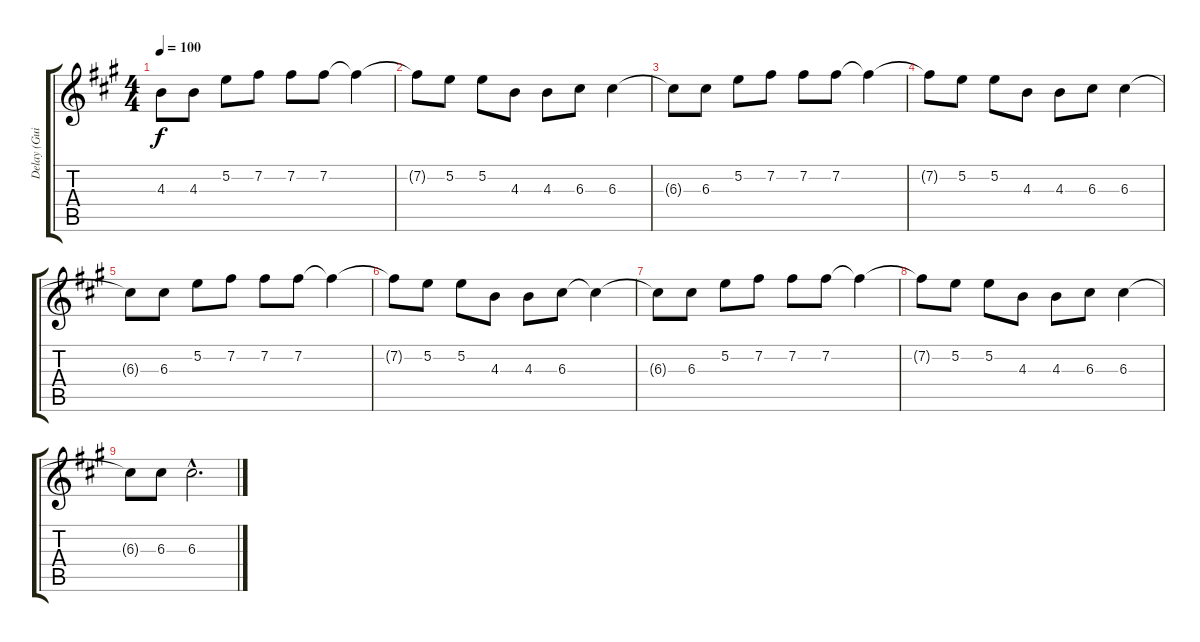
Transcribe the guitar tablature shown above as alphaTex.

\track ("Delay (Guitar 4)" "Delay (Gui") {instrument electricguitarjazz}
\staff {score tabs}
\tuning (E4 B3 G3 D3 A2 E2) {hide}
\ts (4 4)
\tempo 100
\clef g2
\ks f#minor
4.3{t}.8{dy f} 4.3.8 5.2.8 7.2.8 7.2.8 7.2.8 7.2{t}.4 |
7.2{t}.8 5.2.8 5.2.8 4.3.8 4.3.8 6.3.8 6.3.4 |
6.3{t}.8 6.3.8 5.2.8 7.2.8 7.2.8 7.2.8 7.2{t}.4 |
7.2{t}.8 5.2.8 5.2.8 4.3.8 4.3.8 6.3.8 6.3.4 |
6.3{t}.8 6.3.8 5.2.8 7.2.8 7.2.8 7.2.8 7.2{t}.4 |
7.2{t}.8 5.2.8 5.2.8 4.3.8 4.3.8 6.3.8 6.3{t}.4 |
6.3{t}.8 6.3.8 5.2.8 7.2.8 7.2.8 7.2.8 7.2{t}.4 |
7.2{t}.8 5.2.8 5.2.8 4.3.8 4.3.8 6.3.8 6.3.4 |
6.3{t}.8 6.3.8 6.3{hac}.2{d}
